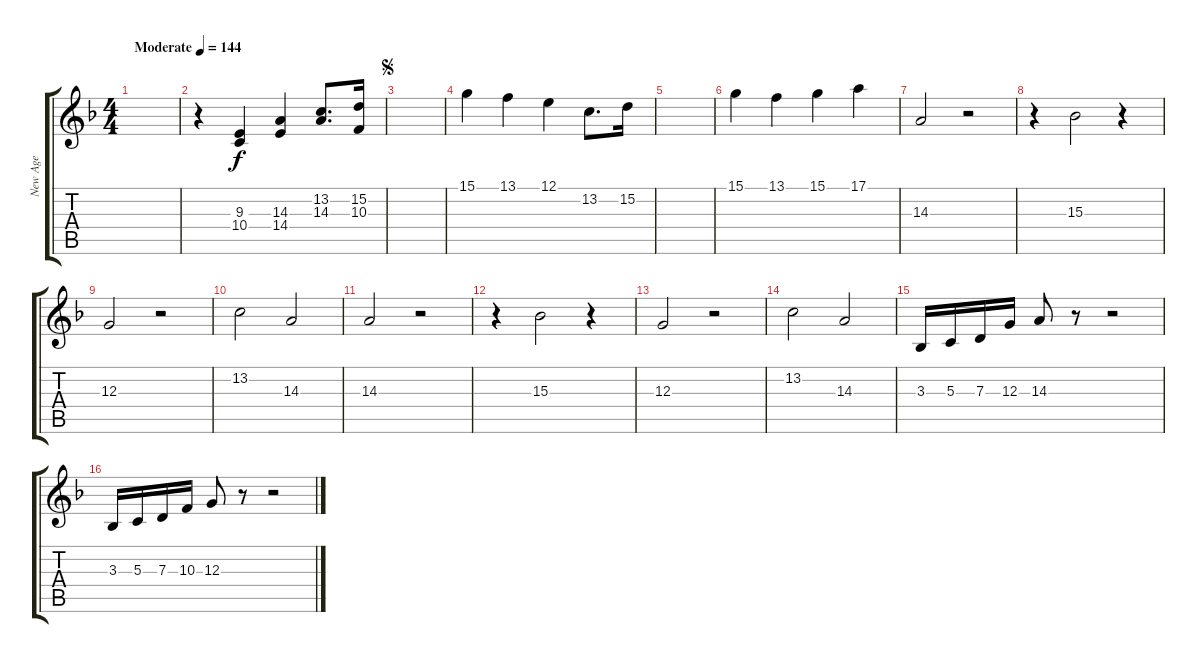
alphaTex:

\track ("New Age" "New Age") {instrument pad1newage}
\staff {score tabs}
\tuning (E4 B3 G3 D3 A2 E2) {hide}
\ts (4 4)
\tempo (144 "Moderate")
\clef g2
\ks f
|
r.4 (9.3 10.4).4 (14.3 14.4).4 (13.2 14.3).8{d} (15.2 10.3).16 |
\jump segno
|
15.1.4 13.1.4 12.1.4 13.2.8{d} 15.2.16 |
|
15.1.4 13.1.4 15.1.4 17.1.4 |
14.3.2 r.2 |
r.4 15.3.2 r.4 |
12.3.2 r.2 |
13.2.2 14.3.2 |
14.3.2 r.2 |
r.4 15.3.2 r.4 |
12.3.2 r.2 |
13.2.2 14.3.2 |
3.3.16 5.3.16 7.3.16 12.3.16 14.3.8 r.8 r.2 |
3.3.16 5.3.16 7.3.16 10.3.16 12.3.8 r.8 r.2
